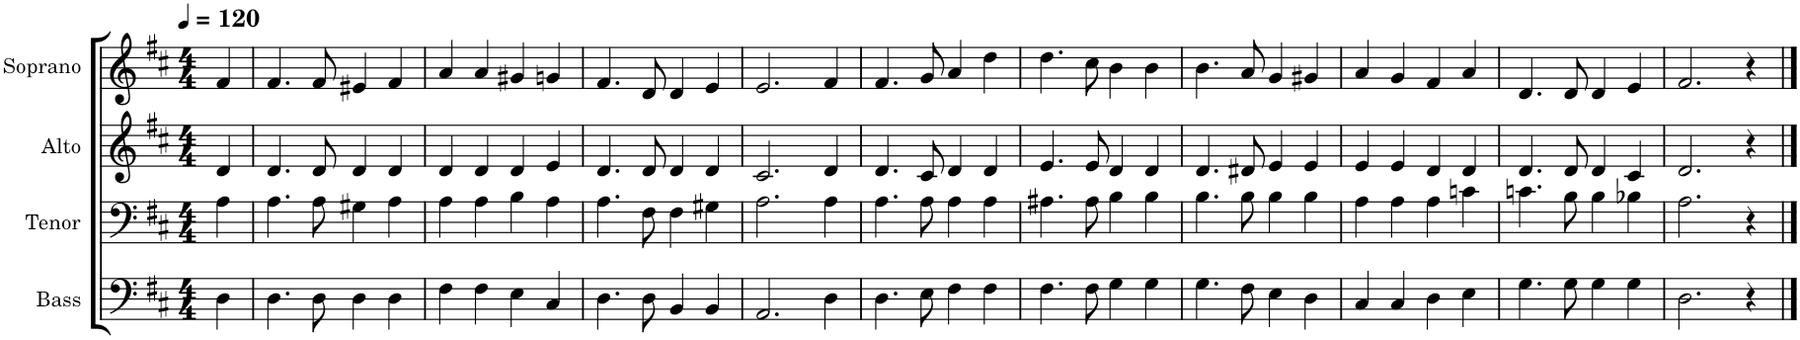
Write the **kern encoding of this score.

**kern	**kern	**kern	**kern
*part4	*part3	*part2	*part1
*staff4	*staff3	*staff2	*staff1
*I"Bass	*I"Tenor	*I"Alto	*I"Soprano
*I'B.	*I'T.	*I'A.	*I'S.
*clefF4	*clefF4	*clefG2	*clefG2
*k[f#c#]	*k[f#c#]	*k[f#c#]	*k[f#c#]
*M4/4	*M4/4	*M4/4	*M4/4
*MM120	*MM120	*MM120	*MM120
=	=	=	=
4D\	4A\	4d/	4f#/
=1	=1	=1	=1
4.D\	4.A\	4.d/	4.f#/
8D\	8A\	8d/	8f#/
4D\	4G#X\	4d/	4e#X/
4D\	4A\	4d/	4f#/
=2	=2	=2	=2
4F#\	4A\	4d/	4a/
4F#\	4A\	4d/	4a/
4E\	4B\	4d/	4g#X/
4C#/	4A\	4e/	4gn/
=3	=3	=3	=3
4.D\	4.A\	4.d/	4.f#/
8D\	8F#\	8d/	8d/
4BB/	4F#\	4d/	4d/
4BB/	4G#X\	4d/	4e/
=4	=4	=4	=4
2.AA/	2.A\	2.c#/	2.e/
4D\	4A\	4d/	4f#/
=5	=5	=5	=5
4.D\	4.A\	4.d/	4.f#/
8E\	8A\	8c#/	8g/
4F#\	4A\	4d/	4a/
4F#\	4A\	4d/	4dd\
=6	=6	=6	=6
4.F#\	4.A#X\	4.e/	4.dd\
8F#\	8A#\	8e/	8cc#\
4G\	4B\	4d/	4b\
4G\	4B\	4d/	4b\
=7	=7	=7	=7
4.G\	4.B\	4.d/	4.b\
8F#\	8B\	8d#X/	8a/
4E\	4B\	4e/	4g/
4D\	4B\	4e/	4g#X/
=8	=8	=8	=8
4C#/	4A\	4e/	4a/
4C#/	4A\	4e/	4g/
4D\	4A\	4d/	4f#/
4E\	4cn\	4d/	4a/
=9	=9	=9	=9
4.G\	4.cn\	4.d/	4.d/
8G\	8B\	8d/	8d/
4G\	4B\	4d/	4d/
4G\	4B-X\	4c#/	4e/
=10	=10	=10	=10
2.D\	2.A\	2.d/	2.f#/
4r	4r	4r	4r
==	==	==	==
*-	*-	*-	*-
